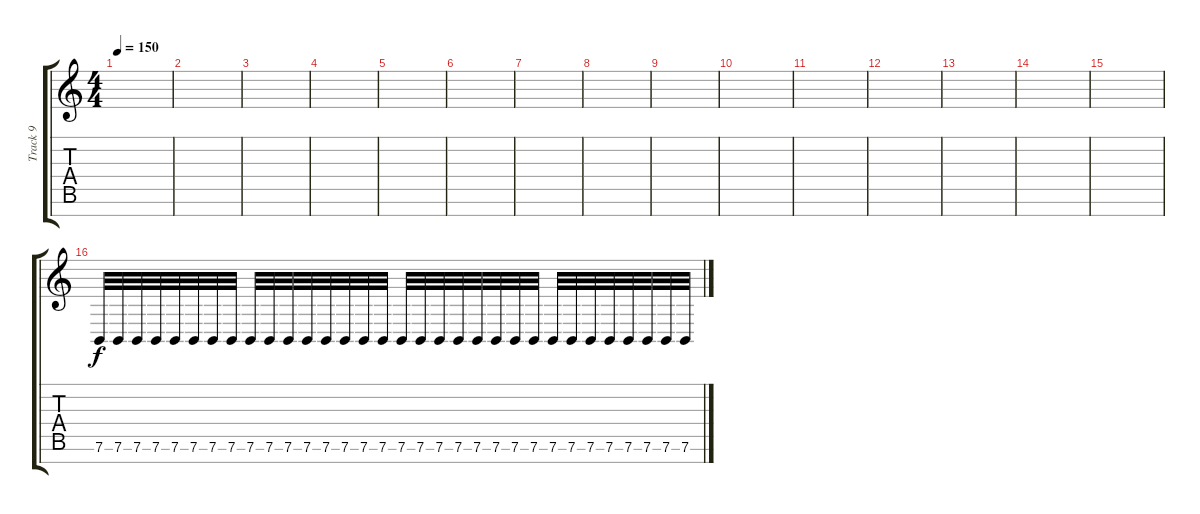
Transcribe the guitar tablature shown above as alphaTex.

\track ("Track 9" "Track 9") {instrument timpani}
\staff {score tabs}
\tuning (E4 B3 G3 D3 A2 E2 B1) {hide}
\ts (4 4)
\tempo 150
\clef g2
\ks c
|
|
|
|
|
|
|
|
|
|
|
|
|
|
|
7.6.32 7.6.32 7.6.32 7.6.32 7.6.32 7.6.32 7.6.32 7.6.32 7.6.32 7.6.32 7.6.32 7.6.32 7.6.32 7.6.32 7.6.32 7.6.32 7.6.32 7.6.32 7.6.32 7.6.32 7.6.32 7.6.32 7.6.32 7.6.32 7.6.32 7.6.32 7.6.32 7.6.32 7.6.32 7.6.32 7.6.32 7.6.32
